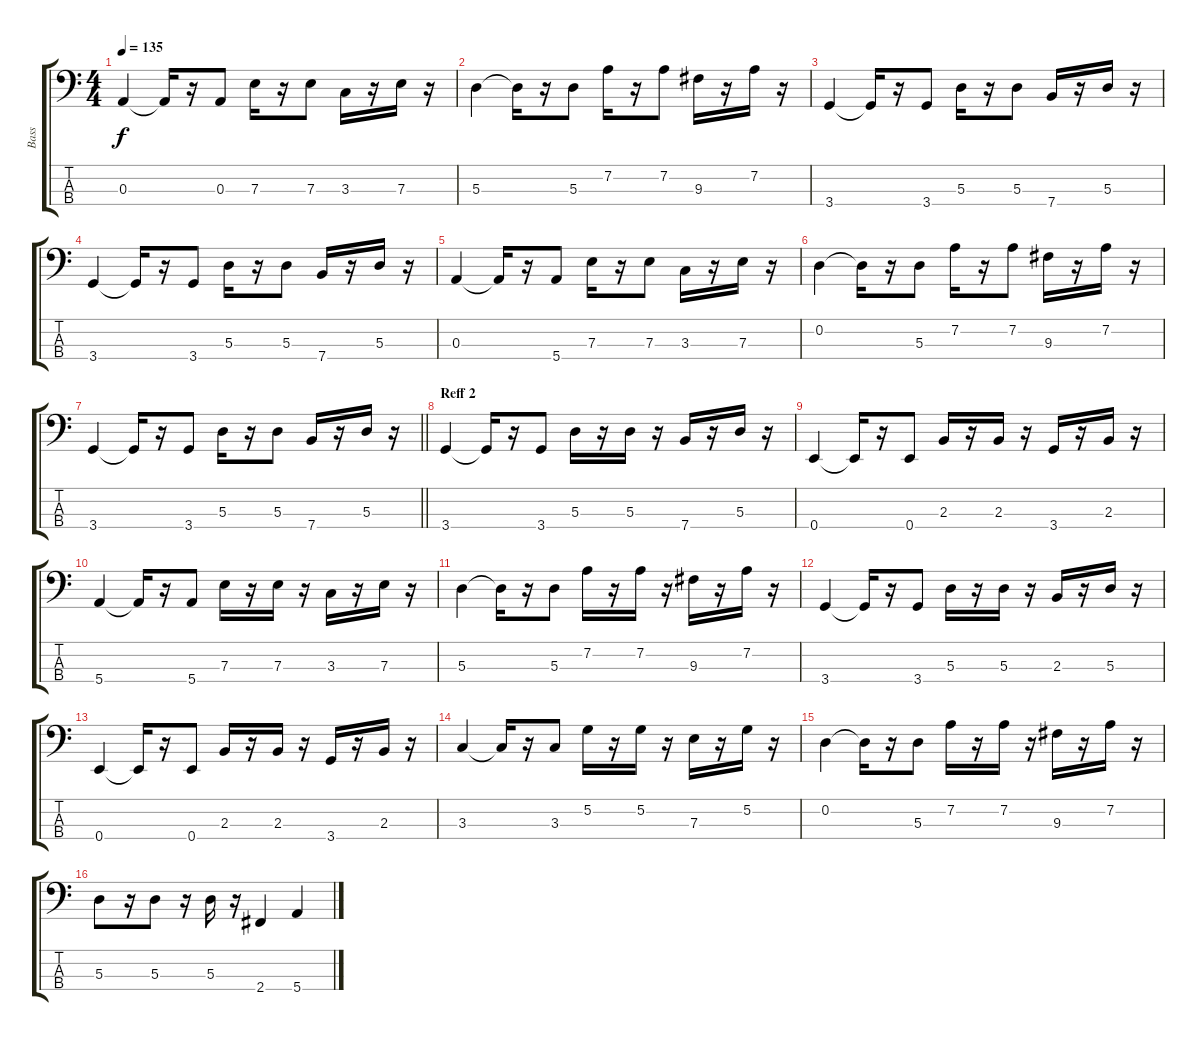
\track ("Bass" "Bass") {instrument electricbassfinger}
\staff {score tabs}
\tuning (G2 D2 A1 E1) {hide}
\ts (4 4)
\tempo 135
\clef f4
\ks c
0.3.4{dy f} 0.3{t}.16 r.16 0.3.8 7.3.16 r.16 7.3.8 3.3.16 r.16 7.3.16 r.16 |
5.3.4 5.3{t}.16 r.16 5.3.8 7.2.16 r.16 7.2.8 9.3.16 r.16 7.2.16 r.16 |
3.4.4 3.4{t}.16 r.16 3.4.8 5.3.16 r.16 5.3.8 7.4.16 r.16 5.3.16 r.16 |
3.4.4 3.4{t}.16 r.16 3.4.8 5.3.16 r.16 5.3.8 7.4.16 r.16 5.3.16 r.16 |
0.3.4 0.3{t}.16 r.16 5.4.8 7.3.16 r.16 7.3.8 3.3.16 r.16 7.3.16 r.16 |
0.2.4 0.2{t}.16 r.16 5.3.8 7.2.16 r.16 7.2.8 9.3.16 r.16 7.2.16 r.16 |
\barLineRight lightlight
3.4.4 3.4{t}.16 r.16 3.4.8 5.3.16 r.16 5.3.8 7.4.16 r.16 5.3.16 r.16 |
\section ("" "Reff 2")
3.4.4 3.4{t}.16 r.16 3.4.8 5.3.16 r.16 5.3.16 r.16 7.4.16 r.16 5.3.16 r.16 |
0.4.4 0.4{t}.16 r.16 0.4.8 2.3.16 r.16 2.3.16 r.16 3.4.16 r.16 2.3.16 r.16 |
5.4.4 5.4{t}.16 r.16 5.4.8 7.3.16 r.16 7.3.16 r.16 3.3.16 r.16 7.3.16 r.16 |
5.3.4 5.3{t}.16 r.16 5.3.8 7.2.16 r.16 7.2.16 r.16 9.3.16 r.16 7.2.16 r.16 |
3.4.4 3.4{t}.16 r.16 3.4.8 5.3.16 r.16 5.3.16 r.16 2.3.16 r.16 5.3.16 r.16 |
0.4.4 0.4{t}.16 r.16 0.4.8 2.3.16 r.16 2.3.16 r.16 3.4.16 r.16 2.3.16 r.16 |
3.3.4 3.3{t}.16 r.16 3.3.8 5.2.16 r.16 5.2.16 r.16 7.3.16 r.16 5.2.16 r.16 |
0.2.4 0.2{t}.16 r.16 5.3.8 7.2.16 r.16 7.2.16 r.16 9.3.16 r.16 7.2.16 r.16 |
5.3.8 r.16 5.3.8 r.16 5.3.16 r.16 2.4.4 5.4.4
